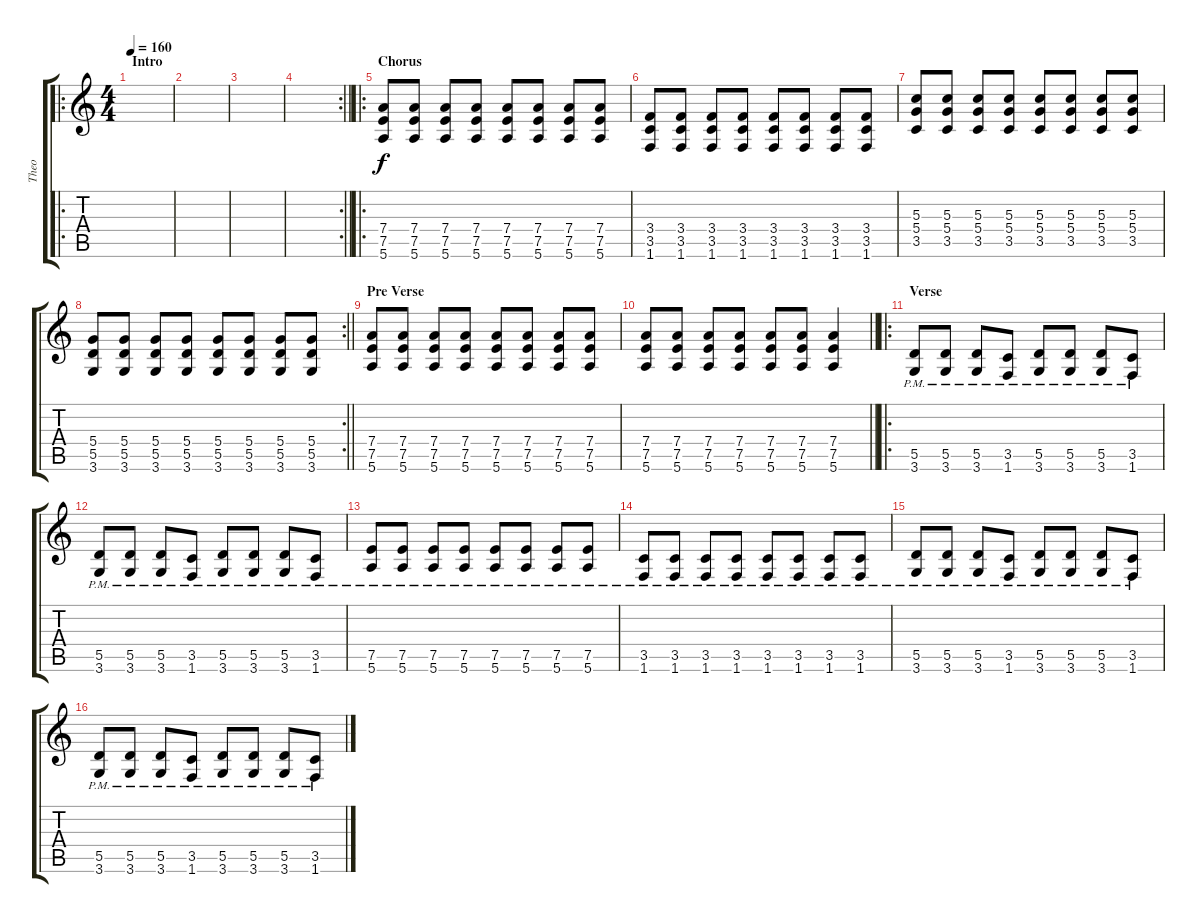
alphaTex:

\track ("Theo" "Theo") {instrument distortionguitar}
\staff {score tabs}
\tuning (E4 B3 G3 D3 A2 E2) {hide}
\ro
\ts (4 4)
\section ("" "Intro")
\tempo 160
\clef g2
\ks c
|
|
|
\rc 2
\barLineRight lightlight
|
\ro
\section ("" "Chorus")
(7.4 7.5 5.6).8 (7.4 7.5 5.6).8 (7.4 7.5 5.6).8 (7.4 7.5 5.6).8 (7.4 7.5 5.6).8 (7.4 7.5 5.6).8 (7.4 7.5 5.6).8 (7.4 7.5 5.6).8 |
(3.4 3.5 1.6).8 (3.4 3.5 1.6).8 (3.4 3.5 1.6).8 (3.4 3.5 1.6).8 (3.4 3.5 1.6).8 (3.4 3.5 1.6).8 (3.4 3.5 1.6).8 (3.4 3.5 1.6).8 |
(5.3 5.4 3.5).8 (5.3 5.4 3.5).8 (5.3 5.4 3.5).8 (5.3 5.4 3.5).8 (5.3 5.4 3.5).8 (5.3 5.4 3.5).8 (5.3 5.4 3.5).8 (5.3 5.4 3.5).8 |
\rc 2
\barLineRight lightlight
(5.4 5.5 3.6).8 (5.4 5.5 3.6).8 (5.4 5.5 3.6).8 (5.4 5.5 3.6).8 (5.4 5.5 3.6).8 (5.4 5.5 3.6).8 (5.4 5.5 3.6).8 (5.4 5.5 3.6).8 |
\section ("" "Pre Verse ")
(7.4 7.5 5.6).8 (7.4 7.5 5.6).8 (7.4 7.5 5.6).8 (7.4 7.5 5.6).8 (7.4 7.5 5.6).8 (7.4 7.5 5.6).8 (7.4 7.5 5.6).8 (7.4 7.5 5.6).8 |
\barLineRight lightlight
(7.4 7.5 5.6).8 (7.4 7.5 5.6).8 (7.4 7.5 5.6).8 (7.4 7.5 5.6).8 (7.4 7.5 5.6).8 (7.4 7.5 5.6).8 (7.4 7.5 5.6).4 |
\ro
\section ("" "Verse")
(5.5{pm} 3.6{pm}).8 (5.5{pm} 3.6{pm}).8 (5.5{pm} 3.6{pm}).8 (3.5{pm} 1.6{pm}).8 (5.5{pm} 3.6{pm}).8 (5.5{pm} 3.6{pm}).8 (5.5{pm} 3.6{pm}).8 (3.5{pm} 1.6{pm}).8 |
(5.5{pm} 3.6{pm}).8 (5.5{pm} 3.6{pm}).8 (5.5{pm} 3.6{pm}).8 (3.5{pm} 1.6{pm}).8 (5.5{pm} 3.6{pm}).8 (5.5{pm} 3.6{pm}).8 (5.5{pm} 3.6{pm}).8 (3.5{pm} 1.6{pm}).8 |
(7.5{pm} 5.6{pm}).8 (7.5{pm} 5.6{pm}).8 (7.5{pm} 5.6{pm}).8 (7.5{pm} 5.6{pm}).8 (7.5{pm} 5.6{pm}).8 (7.5{pm} 5.6{pm}).8 (7.5{pm} 5.6{pm}).8 (7.5{pm} 5.6{pm}).8 |
(3.5{pm} 1.6{pm}).8 (3.5{pm} 1.6{pm}).8 (3.5{pm} 1.6{pm}).8 (3.5{pm} 1.6{pm}).8 (3.5{pm} 1.6{pm}).8 (3.5{pm} 1.6{pm}).8 (3.5{pm} 1.6{pm}).8 (3.5{pm} 1.6{pm}).8 |
(5.5{pm} 3.6{pm}).8 (5.5{pm} 3.6{pm}).8 (5.5{pm} 3.6{pm}).8 (3.5{pm} 1.6{pm}).8 (5.5{pm} 3.6{pm}).8 (5.5{pm} 3.6{pm}).8 (5.5{pm} 3.6{pm}).8 (3.5{pm} 1.6{pm}).8 |
(5.5{pm} 3.6{pm}).8 (5.5{pm} 3.6{pm}).8 (5.5{pm} 3.6{pm}).8 (3.5{pm} 1.6{pm}).8 (5.5{pm} 3.6{pm}).8 (5.5{pm} 3.6{pm}).8 (5.5{pm} 3.6{pm}).8 (3.5{pm} 1.6{pm}).8
